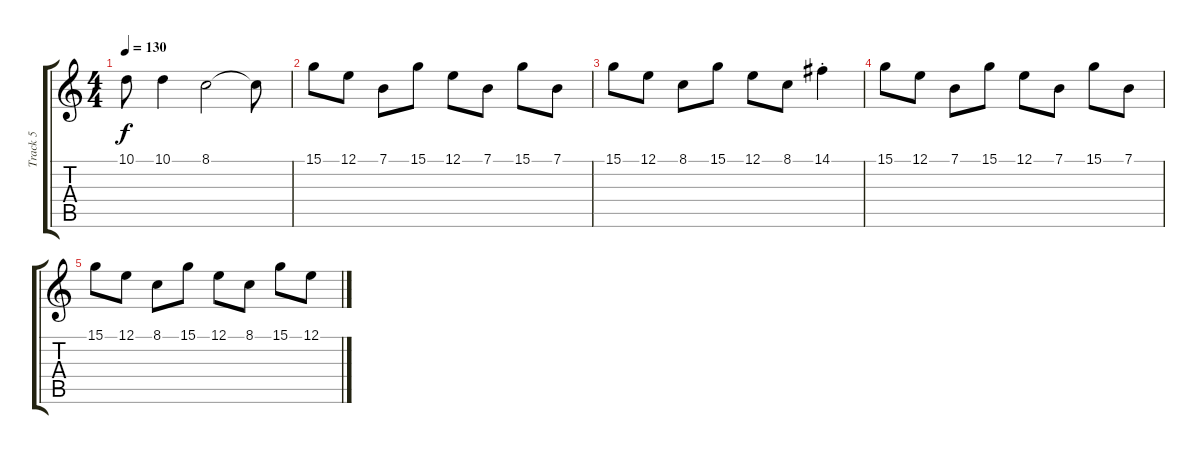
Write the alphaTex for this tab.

\track ("Track 5" "Track 5") {instrument accordion}
\staff {score tabs}
\tuning (E4 B3 G3 D3 A2 E2) {hide}
\ts (4 4)
\tempo 130
\clef g2
\ks c
10.1.8{dy f} 10.1.4 8.1.2 8.1{t}.8 |
15.1.8 12.1.8 7.1.8 15.1.8 12.1.8 7.1.8 15.1.8 7.1.8 |
15.1.8 12.1.8 8.1.8 15.1.8 12.1.8 8.1.8 14.1{st}.4 |
15.1.8 12.1.8 7.1.8 15.1.8 12.1.8 7.1.8 15.1.8 7.1.8 |
15.1.8 12.1.8 8.1.8 15.1.8 12.1.8 8.1.8 15.1.8 12.1.8
